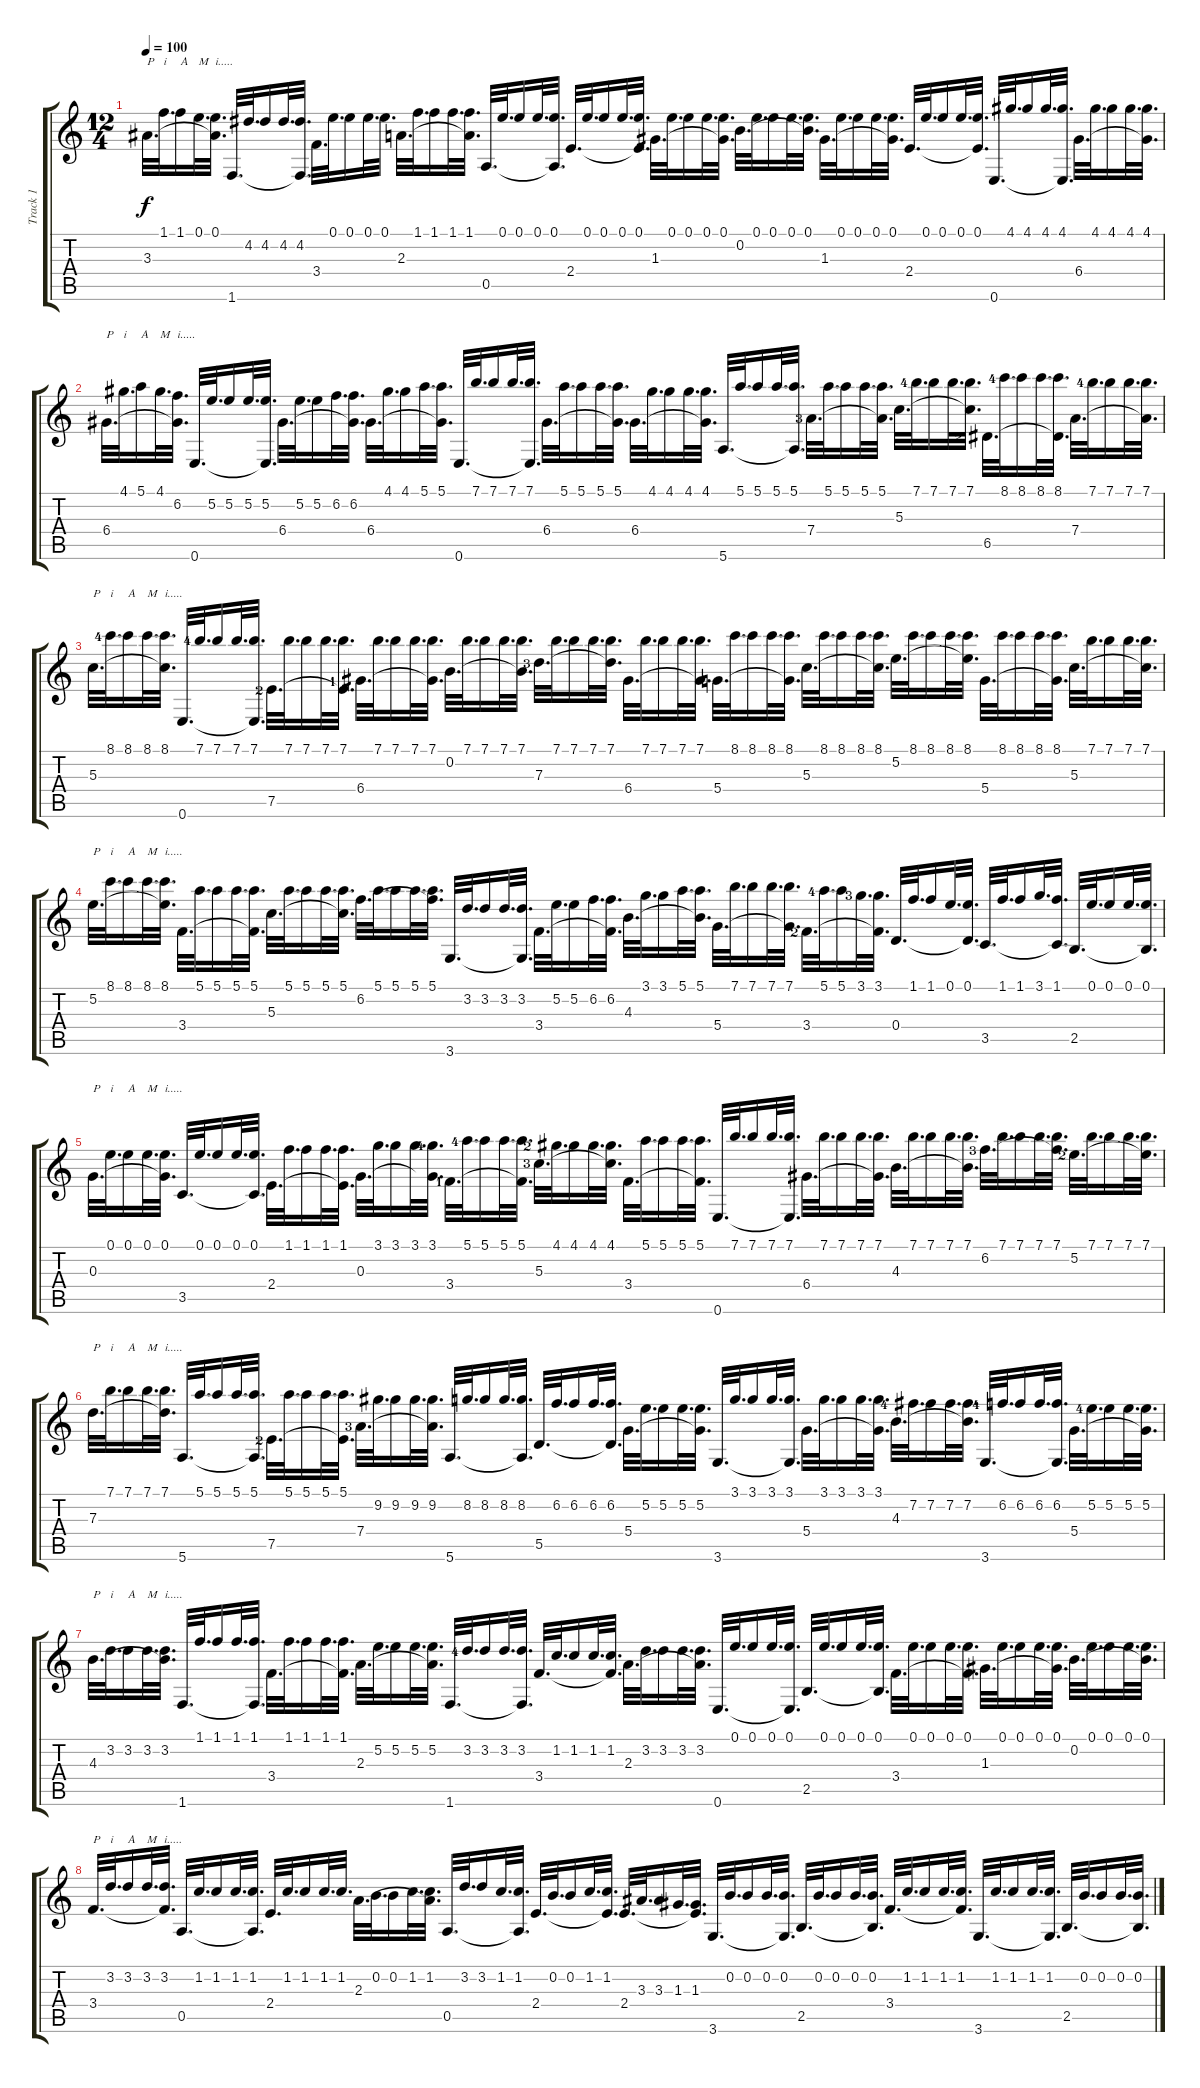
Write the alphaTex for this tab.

\track ("Track 1" "Track 1") {instrument acousticguitarnylon}
\staff {score tabs}
\tuning (E4 B3 G3 D3 A2 E2) {hide}
\ts (12 4)
\tempo 100
\clef g2
\ks c
3.3.32{d txt "P" dy f} 1.1.32{d txt "i"} 1.1.16{txt "A"} 0.1.32{d txt "M"} (0.1 3.3{t}).32{d txt "i....."} 1.6.32{d} 4.2.32{d} 4.2.16 4.2.32{d} (4.2 1.6{t}).32{d} 3.4.32{d} 0.1.32{d} 0.1.16 0.1.32{d} 0.1.32{d} 2.3.32{d} 1.1.32{d} 1.1.16 1.1.32{d} (1.1 2.3{t}).32{d} 0.5.32{d} 0.1.32{d} 0.1.16 0.1.32{d} (0.1 0.5{t}).32{d} 2.4.32{d} 0.1.32{d} 0.1.16 0.1.32{d} (0.1 2.4{t}).32{d} 1.3.32{d} 0.1.32{d} 0.1.16 0.1.32{d} (0.1 1.3{t}).32{d} 0.2.32{d} 0.1.32{d} 0.1.16 0.1.32{d} (0.1 0.2{t}).32{d} 1.3.32{d} 0.1.32{d} 0.1.16 0.1.32{d} (0.1 1.3{t}).32{d} 2.4.32{d} 0.1.32{d} 0.1.16 0.1.32{d} (0.1 2.4{t}).32{d} 0.6.32{d} 4.1.32{d} 4.1.16 4.1.32{d} (4.1 0.6{t}).32{d} 6.4.32{d} 4.1.32{d} 4.1.16 4.1.32{d} (4.1 6.4{t}).32{d} |
6.4.32{d txt "P"} 4.1.32{d txt "i"} 5.1.16{txt "A"} 4.1.32{d txt "M"} (6.2 6.4{t}).32{d txt "i....."} 0.6.32{d} 5.2.32{d} 5.2.16 5.2.32{d} (5.2 0.6{t}).32{d} 6.4.32{d} 5.2.32{d} 5.2.16 6.2.32{d} (6.2 6.4{t}).32{d} 6.4.32{d} 4.1.32{d} 4.1.16 5.1.32{d} (5.1 6.4{t}).32{d} 0.6.32{d} 7.1.32{d} 7.1.16 7.1.32{d} (7.1 0.6{t}).32{d} 6.4.32{d} 5.1.32{d} 5.1.16 5.1.32{d} (5.1 6.4{t}).32{d} 6.4.32{d} 4.1.32{d} 4.1.16 4.1.32{d} (4.1 6.4{t}).32{d} 5.6.32{d} 5.1.32{d} 5.1.16 5.1.32{d} (5.1 5.6{t}).32{d} 7.4{lf 4}.32{d} 5.1.32{d} 5.1.16 5.1.32{d} (5.1 7.4{t}).32{d} 5.3.32{d} 7.1{lf 5}.32{d} 7.1.16 7.1.32{d} (7.1 5.3{t}).32{d} 6.5{lf 3}.32{d} 8.1{lf 5}.32{d} 8.1.16 8.1.32{d} (8.1 6.5{t}).32{d} 7.4.32{d} 7.1{lf 5}.32{d} 7.1.16 7.1.32{d} (7.1 7.4{t}).32{d} |
5.3.32{d txt "P"} 8.1{lf 5}.32{d txt "i"} 8.1.16{txt "A"} 8.1.32{d txt "M"} (8.1 5.3{t}).32{d txt "i....."} 0.6.32{d} 7.1{lf 5}.32{d} 7.1.16 7.1.32{d} (7.1 0.6{t}).32{d} 7.5{lf 3}.32{d} 7.1.32{d} 7.1.16 7.1.32{d} (7.1 7.5{t}).32{d} 6.4{lf 2}.32{d} 7.1.32{d} 7.1.16 7.1.32{d} (7.1 6.4{t}).32{d} 0.2.32{d} 7.1.32{d} 7.1.16 7.1.32{d} (7.1 0.2{t}).32{d} 7.3{lf 4}.32{d} 7.1.32{d} 7.1.16 7.1.32{d} (7.1 7.3{t}).32{d} 6.4.32{d} 7.1.32{d} 7.1.16 7.1.32{d} (7.1 6.4{t}).32{d} 5.4.32{d} 8.1.32{d} 8.1.16 8.1.32{d} (8.1 5.4{t}).32{d} 5.3.32{d} 8.1.32{d} 8.1.16 8.1.32{d} (8.1 5.3{t}).32{d} 5.2.32{d} 8.1.32{d} 8.1.16 8.1.32{d} (8.1 5.2{t}).32{d} 5.4.32{d} 8.1.32{d} 8.1.16 8.1.32{d} (8.1 5.4{t}).32{d} 5.3.32{d} 7.1.32{d} 7.1.16 7.1.32{d} (7.1 5.3{t}).32{d} |
5.2.32{d txt "P"} 8.1.32{d txt "i"} 8.1.16{txt "A"} 8.1.32{d txt "M"} (8.1 5.2{t}).32{d txt "i....."} 3.4.32{d} 5.1.32{d} 5.1.16 5.1.32{d} (5.1 3.4{t}).32{d} 5.3.32{d} 5.1.32{d} 5.1.16 5.1.32{d} (5.1 5.3{t}).32{d} 6.2.32{d} 5.1.32{d} 5.1.16 5.1.32{d} (5.1 6.2{t}).32{d} 3.6.32{d} 3.2.32{d} 3.2.16 3.2.32{d} (3.2 3.6{t}).32{d} 3.4.32{d} 5.2.32{d} 5.2.16 6.2.32{d} (6.2 3.4{t}).32{d} 4.3.32{d} 3.1.32{d} 3.1.16 5.1.32{d} (5.1 4.3{t}).32{d} 5.4.32{d} 7.1.32{d} 7.1.16 7.1.32{d} (7.1 5.4{t}).32{d} 3.4{lf 3}.32{d} 5.1{lf 5}.32{d} 5.1.16 3.1{lf 4}.32{d} (3.1 3.4{t}).32{d} 0.4.32{d} 1.1.32{d} 1.1.16 0.1.32{d} (0.1 0.4{t}).32{d} 3.5.32{d} 1.1.32{d} 1.1.16 3.1.32{d} (1.1 3.5{t}).32{d} 2.5.32{d} 0.1.32{d} 0.1.16 0.1.32{d} (0.1 2.5{t}).32{d} |
0.3.32{d txt "P"} 0.1.32{d txt "i"} 0.1.16{txt "A"} 0.1.32{d txt "M"} (0.1 0.3{t}).32{d txt "i....."} 3.5.32{d} 0.1.32{d} 0.1.16 0.1.32{d} (0.1 3.5{t}).32{d} 2.4.32{d} 1.1.32{d} 1.1.16 1.1.32{d} (1.1 2.4{t}).32{d} 0.3.32{d} 3.1.32{d} 3.1.16 3.1.32{d} (3.1{lf 5} 0.3{t}).32{d} 3.4{lf 2}.32{d} 5.1{lf 5}.32{d} 5.1.16 5.1.32{d} (5.1 3.4{t}).32{d} 5.3{lf 4}.32{d} 4.1{lf 3}.32{d} 4.1.16 4.1.32{d} (4.1 5.3{t}).32{d} 3.4.32{d} 5.1.32{d} 5.1.16 5.1.32{d} (5.1 3.4{t}).32{d} 0.6.32{d} 7.1.32{d} 7.1.16 7.1.32{d} (7.1 0.6{t}).32{d} 6.4.32{d} 7.1.32{d} 7.1.16 7.1.32{d} (7.1 6.4{t}).32{d} 4.3.32{d} 7.1.32{d} 7.1.16 7.1.32{d} (7.1 4.3{t}).32{d} 6.2{lf 4}.32{d} 7.1.32{d} 7.1.16 7.1.32{d} (7.1 6.2{t}).32{d} 5.2{lf 3}.32{d} 7.1.32{d} 7.1.16 7.1.32{d} (7.1 5.2{t}).32{d} |
7.3.32{d txt "P"} 7.1.32{d txt "i"} 7.1.16{txt "A"} 7.1.32{d txt "M"} (7.1 7.3{t}).32{d txt "i....."} 5.6.32{d} 5.1.32{d} 5.1.16 5.1.32{d} (5.1 5.6{t}).32{d} 7.5{lf 3}.32{d} 5.1.32{d} 5.1.16 5.1.32{d} (5.1 7.5{t}).32{d} 7.4{lf 4}.32{d} 9.2.32{d} 9.2.16 9.2.32{d} (9.2 7.4{t}).32{d} 5.6.32{d} 8.2.32{d} 8.2.16 8.2.32{d} (8.2 5.6{t}).32{d} 5.5.32{d} 6.2.32{d} 6.2.16 6.2.32{d} (6.2 5.5{t}).32{d} 5.4.32{d} 5.2.32{d} 5.2.16 5.2.32{d} (5.2 5.4{t}).32{d} 3.6.32{d} 3.1.32{d} 3.1.16 3.1.32{d} (3.1 3.6{t}).32{d} 5.4.32{d} 3.1.32{d} 3.1.16 3.1.32{d} (3.1 5.4{t}).32{d} 4.3.32{d} 7.2{lf 5}.32{d} 7.2.16 7.2.32{d} (7.2 4.3{t}).32{d} 3.6.32{d} 6.2{lf 5}.32{d} 6.2.16 6.2.32{d} (6.2 3.6{t}).32{d} 5.4.32{d} 5.2{lf 5}.32{d} 5.2.16 5.2.32{d} (5.2 5.4{t}).32{d} |
4.3.32{d txt "P"} 3.2.32{d txt "i"} 3.2.16{txt "A"} 3.2.32{d txt "M"} (3.2 4.3{t}).32{d txt "i....."} 1.6.32{d} 1.1.32{d} 1.1.16 1.1.32{d} (1.1 1.6{t}).32{d} 3.4.32{d} 1.1.32{d} 1.1.16 1.1.32{d} (1.1 3.4{t}).32{d} 2.3.32{d} 5.2.32{d} 5.2.16 5.2.32{d} (5.2 2.3{t}).32{d} 1.6.32{d} 3.2{lf 5}.32{d} 3.2.16 3.2.32{d} (3.2 1.6{t}).32{d} 3.4.32{d} 1.2.32{d} 1.2.16 1.2.32{d} (1.2 3.4{t}).32{d} 2.3.32{d} 3.2.32{d} 3.2.16 3.2.32{d} (3.2 2.3{t}).32{d} 0.6.32{d} 0.1.32{d} 0.1.16 0.1.32{d} (0.1 0.6{t}).32{d} 2.5.32{d} 0.1.32{d} 0.1.16 0.1.32{d} (0.1 2.5{t}).32{d} 3.4.32{d} 0.1.32{d} 0.1.16 0.1.32{d} (0.1 3.4{t}).32{d} 1.3.32{d} 0.1.32{d} 0.1.16 0.1.32{d} (0.1 1.3{t}).32{d} 0.2.32{d} 0.1.32{d} 0.1.16 0.1.32{d} (0.1 0.2{t}).32{d} |
3.4.32{d txt "P"} 3.2.32{d txt "i"} 3.2.16{txt "A"} 3.2.32{d txt "M"} (3.2 3.4{t}).32{d txt "i....."} 0.5.32{d} 1.2.32{d} 1.2.16 1.2.32{d} (1.2 0.5{t}).32{d} 2.4.32{d} 1.2.32{d} 1.2.16 1.2.32{d} 1.2.32{d} 2.3.32{d} 0.2.32{d} 0.2.16 1.2.32{d} (1.2 2.3{t}).32{d} 0.5.32{d} 3.2.32{d} 3.2.16 1.2.32{d} (1.2 0.5{t}).32{d} 2.4.32{d} 0.2.32{d} 0.2.16 1.2.32{d} (1.2 2.4{t}).32{d} 2.4.32{d} 3.3.32{d} 3.3.16 1.3.32{d} (1.3 2.4{t}).32{d} 3.6.32{d} 0.2.32{d} 0.2.16 0.2.32{d} (0.2 3.6{t}).32{d} 2.5.32{d} 0.2.32{d} 0.2.16 0.2.32{d} (0.2 2.5{t}).32{d} 3.4.32{d} 1.2.32{d} 1.2.16 1.2.32{d} (1.2 3.4{t}).32{d} 3.6.32{d} 1.2.32{d} 1.2.16 1.2.32{d} (1.2 3.6{t}).32{d} 2.5.32{d} 0.2.32{d} 0.2.16 0.2.32{d} (0.2 2.5{t}).32{d}
